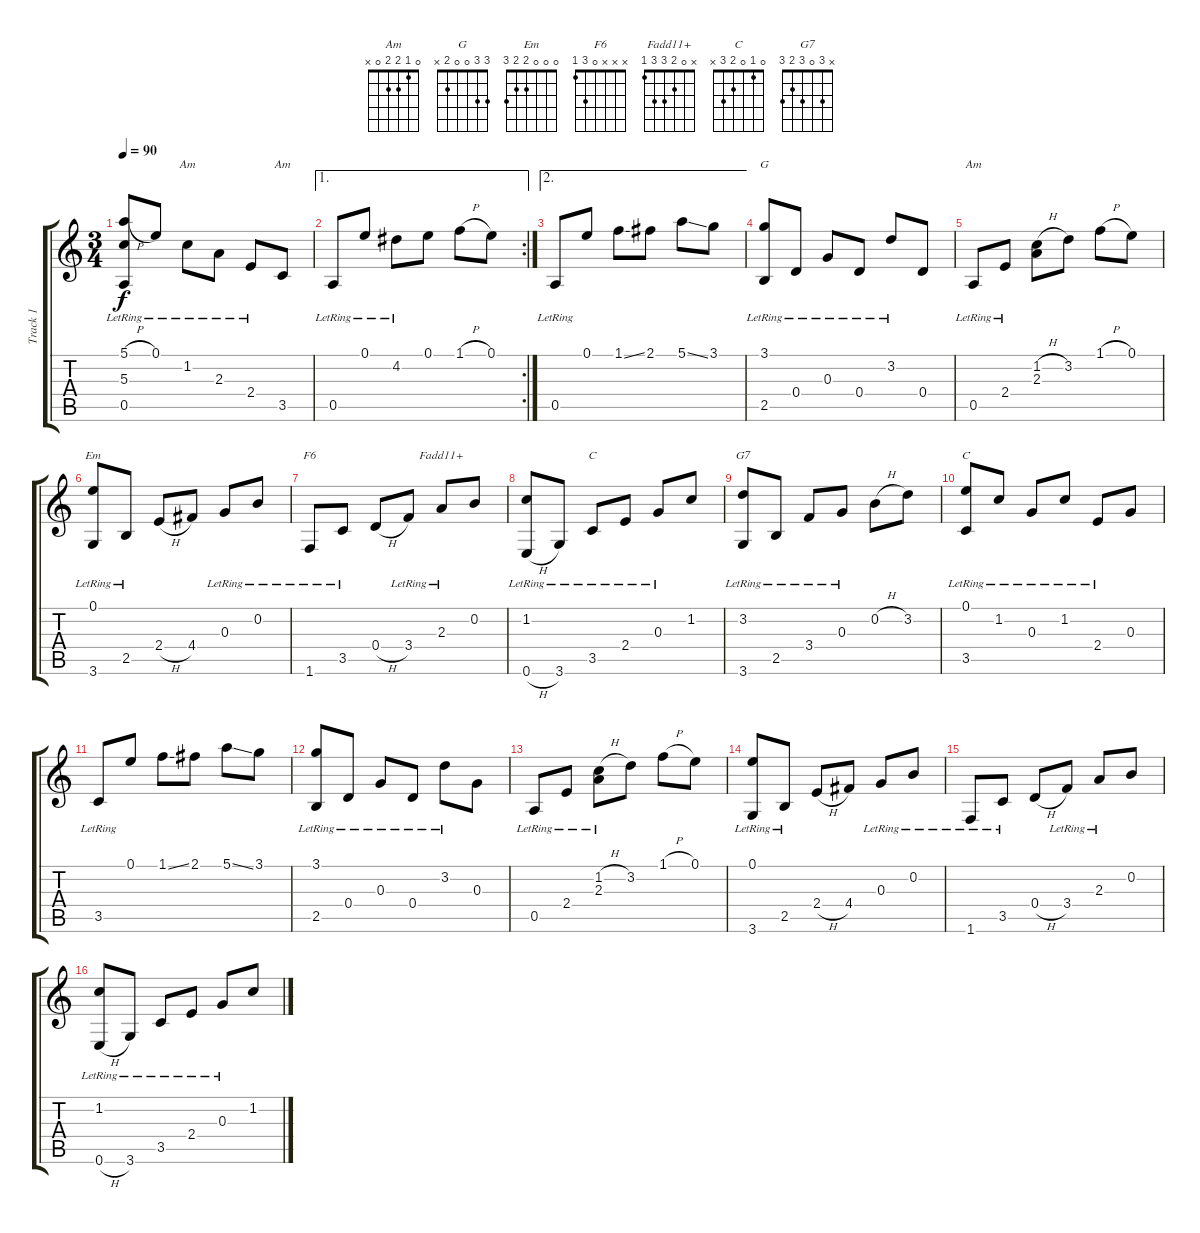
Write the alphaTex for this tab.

\track ("Track 1" "Track 1") {instrument acousticguitarnylon}
\staff {score tabs}
\tuning (E4 B3 G3 D3 A2 E2) {hide}
\chord ("Am" x 1 2 2 x x)
\chord ("Am" x 1 2 2 3 x)
\chord ("G" 3 3 0 0 2 x)
\chord ("Am" 0 1 2 2 0 x)
\chord ("Em" 0 0 0 2 2 3)
\chord ("F6" x x x 0 3 1)
\chord ("Fadd11+" x 0 2 3 3 1)
\chord ("C" x 1 0 2 3 3)
\chord ("G7" x 3 0 3 2 3)
\chord ("C" 0 1 0 2 3 x)
\ts (3 4)
\tempo 90
\clef g2
\ks c
(5.1{h} 5.3 0.5{lr}).8{dy f} 0.1{lr}.8 1.2{lr}.8{ch "Am"} 2.3{lr}.8 2.4{lr}.8 3.5.8{ch "Am"} |
\ae 1
\rc 2
0.5{lr}.8 0.1{lr}.8 4.2{lr}.8 0.1.8 1.1{h}.8 0.1.8 |
\ae 2
0.5{lr}.8 0.1.8 1.1{ss}.8 2.1.8 5.1{ss}.8 3.1.8 |
(3.1{lr} 2.5{lr}).8{ch "G"} 0.4{lr}.8 0.3{lr}.8 0.4{lr}.8 3.2{lr}.8 0.4.8 |
0.5{lr}.8{ch "Am"} 2.4{lr}.8 (1.2{h} 2.3).8 3.2.8 1.1{h}.8 0.1.8 |
(0.1{lr} 3.6{lr}).8{ch "Em"} 2.5{lr}.8 2.4{h}.8 4.4.8 0.3{lr}.8 0.2{lr}.8 |
1.6{lr}.8{ch "F6"} 3.5{lr}.8 0.4{h}.8 3.4{lr}.8 2.3{lr}.8{ch "Fadd11+"} 0.2.8 |
(1.2{lr} 0.6{h}).8 3.6{lr}.8 3.5{lr}.8{ch "C"} 2.4{lr}.8 0.3{lr}.8 1.2.8 |
(3.2{lr} 3.6{lr}).8{ch "G7"} 2.5{lr}.8 3.4{lr}.8 0.3{lr}.8 0.2{h}.8 3.2.8 |
(0.1{lr} 3.5{lr}).8{ch "C"} 1.2{lr}.8 0.3{lr}.8 1.2{lr}.8 2.4{lr}.8 0.3.8 |
3.5{lr}.8 0.1.8 1.1{ss}.8 2.1.8 5.1{ss}.8 3.1.8 |
(3.1{lr} 2.5{lr}).8 0.4{lr}.8 0.3{lr}.8 0.4{lr}.8 3.2{lr}.8 0.3.8 |
0.5{lr}.8 2.4{lr}.8 (1.2{h} 2.3{lr}).8 3.2.8 1.1{h}.8 0.1.8 |
(0.1{lr} 3.6{lr}).8 2.5{lr}.8 2.4{h}.8 4.4.8 0.3{lr}.8 0.2{lr}.8 |
1.6{lr}.8 3.5{lr}.8 0.4{h}.8 3.4{lr}.8 2.3{lr}.8 0.2.8 |
(1.2{lr} 0.6{h}).8 3.6{lr}.8 3.5{lr}.8 2.4{lr}.8 0.3{lr}.8 1.2.8
